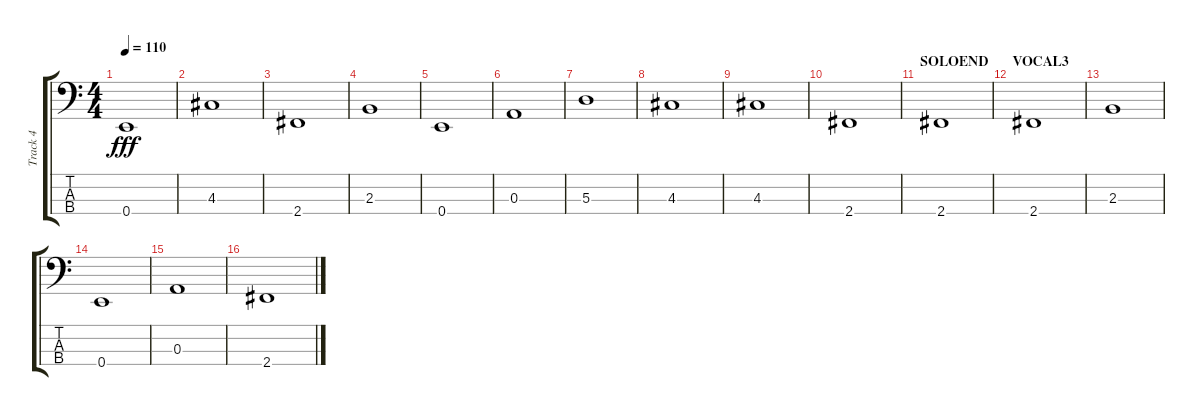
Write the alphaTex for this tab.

\track ("Track 4" "Track 4") {instrument electricbasspick}
\staff {score tabs}
\tuning (G2 D2 A1 E1) {hide}
\ts (4 4)
\tempo 110
\clef f4
\ks c
0.4.1{dy fff} |
4.3.1 |
2.4.1 |
2.3.1 |
0.4.1 |
0.3.1 |
5.3.1 |
4.3.1 |
4.3.1 |
2.4.1 |
\section ("" "SOLOEND")
2.4.1 |
\section ("" "VOCAL3")
2.4.1 |
2.3.1 |
0.4.1 |
0.3.1 |
2.4.1
